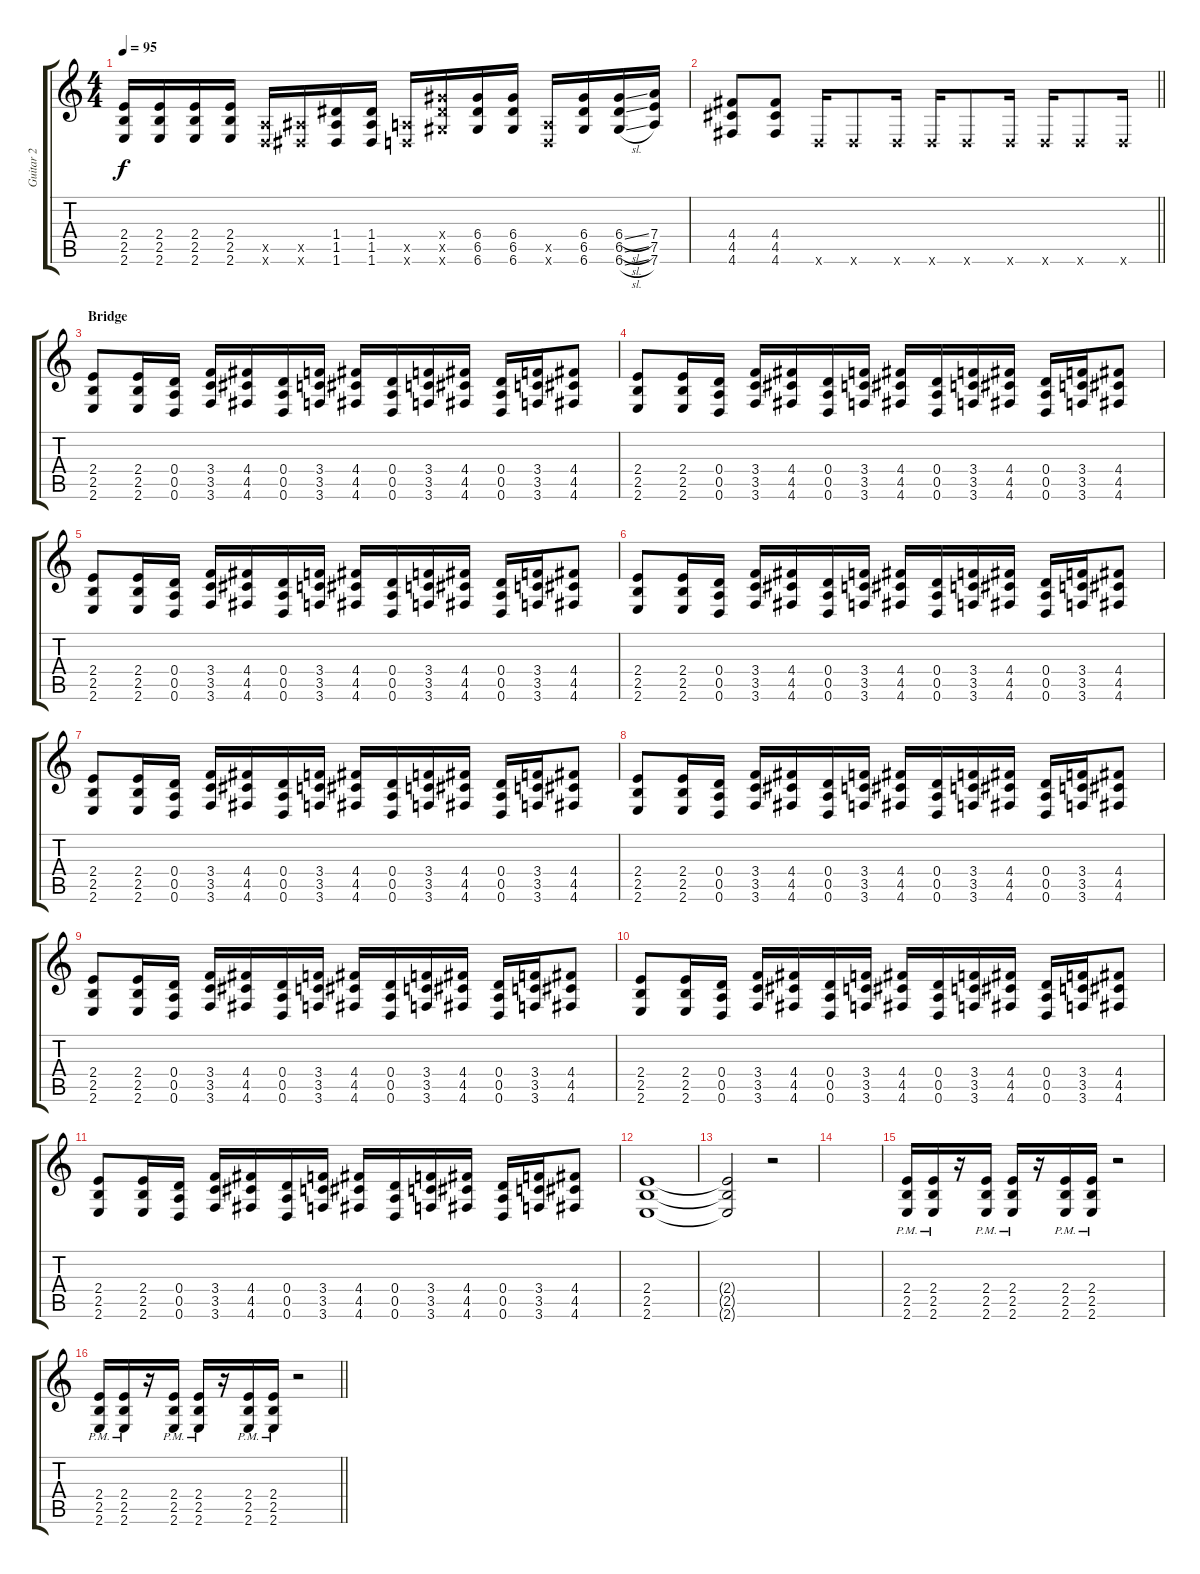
\track ("Guitar 2" "Guitar 2") {instrument distortionguitar}
\staff {score tabs}
\tuning (E4 B3 G3 D3 A2 D2) {hide}
\ts (4 4)
\tempo 95
\clef g2
\ks c
(2.4 2.5 2.6).16{dy f balance 0 instrument distortionguitar} (2.4 2.5 2.6).16 (2.4 2.5 2.6).16 (2.4 2.5 2.6).16 (0.5{x} 0.6{x}).16 (1.5{x} 1.6{x}).16 (1.4 1.5 1.6).16 (1.4 1.5 1.6).16 (0.5{x} 0.6{x}).16 (6.4{x} 6.5{x} 6.6{x}).16 (6.4 6.5 6.6).16 (6.4 6.5 6.6).16 (0.5{x} 0.6{x}).16 (6.4 6.5 6.6).16 (6.4{sl} 6.5{sl} 6.6{sl}).16 (7.4 7.5 7.6).16 |
\barLineRight lightlight
(4.4 4.5 4.6).8 (4.4 4.5 4.6).8 0.6{x}.16 0.6{x}.8 0.6{x}.16 0.6{x}.16 0.6{x}.8 0.6{x}.16 0.6{x}.16 0.6{x}.8 0.6{x}.16 |
\section ("" "Bridge")
(2.4 2.5 2.6).8 (2.4 2.5 2.6).16 (0.4 0.5 0.6).16 (3.4 3.5 3.6).16 (4.4 4.5 4.6).16 (0.4 0.5 0.6).16 (3.4 3.5 3.6).16 (4.4 4.5 4.6).16 (0.4 0.5 0.6).16 (3.4 3.5 3.6).16 (4.4 4.5 4.6).16 (0.4 0.5 0.6).16 (3.4 3.5 3.6).16 (4.4 4.5 4.6).8 |
(2.4 2.5 2.6).8 (2.4 2.5 2.6).16 (0.4 0.5 0.6).16 (3.4 3.5 3.6).16 (4.4 4.5 4.6).16 (0.4 0.5 0.6).16 (3.4 3.5 3.6).16 (4.4 4.5 4.6).16 (0.4 0.5 0.6).16 (3.4 3.5 3.6).16 (4.4 4.5 4.6).16 (0.4 0.5 0.6).16 (3.4 3.5 3.6).16 (4.4 4.5 4.6).8 |
(2.4 2.5 2.6).8 (2.4 2.5 2.6).16 (0.4 0.5 0.6).16 (3.4 3.5 3.6).16 (4.4 4.5 4.6).16 (0.4 0.5 0.6).16 (3.4 3.5 3.6).16 (4.4 4.5 4.6).16 (0.4 0.5 0.6).16 (3.4 3.5 3.6).16 (4.4 4.5 4.6).16 (0.4 0.5 0.6).16 (3.4 3.5 3.6).16 (4.4 4.5 4.6).8 |
(2.4 2.5 2.6).8 (2.4 2.5 2.6).16 (0.4 0.5 0.6).16 (3.4 3.5 3.6).16 (4.4 4.5 4.6).16 (0.4 0.5 0.6).16 (3.4 3.5 3.6).16 (4.4 4.5 4.6).16 (0.4 0.5 0.6).16 (3.4 3.5 3.6).16 (4.4 4.5 4.6).16 (0.4 0.5 0.6).16 (3.4 3.5 3.6).16 (4.4 4.5 4.6).8 |
(2.4 2.5 2.6).8 (2.4 2.5 2.6).16 (0.4 0.5 0.6).16 (3.4 3.5 3.6).16 (4.4 4.5 4.6).16 (0.4 0.5 0.6).16 (3.4 3.5 3.6).16 (4.4 4.5 4.6).16 (0.4 0.5 0.6).16 (3.4 3.5 3.6).16 (4.4 4.5 4.6).16 (0.4 0.5 0.6).16 (3.4 3.5 3.6).16 (4.4 4.5 4.6).8 |
(2.4 2.5 2.6).8 (2.4 2.5 2.6).16 (0.4 0.5 0.6).16 (3.4 3.5 3.6).16 (4.4 4.5 4.6).16 (0.4 0.5 0.6).16 (3.4 3.5 3.6).16 (4.4 4.5 4.6).16 (0.4 0.5 0.6).16 (3.4 3.5 3.6).16 (4.4 4.5 4.6).16 (0.4 0.5 0.6).16 (3.4 3.5 3.6).16 (4.4 4.5 4.6).8 |
(2.4 2.5 2.6).8 (2.4 2.5 2.6).16 (0.4 0.5 0.6).16 (3.4 3.5 3.6).16 (4.4 4.5 4.6).16 (0.4 0.5 0.6).16 (3.4 3.5 3.6).16 (4.4 4.5 4.6).16 (0.4 0.5 0.6).16 (3.4 3.5 3.6).16 (4.4 4.5 4.6).16 (0.4 0.5 0.6).16 (3.4 3.5 3.6).16 (4.4 4.5 4.6).8 |
(2.4 2.5 2.6).8 (2.4 2.5 2.6).16 (0.4 0.5 0.6).16 (3.4 3.5 3.6).16 (4.4 4.5 4.6).16 (0.4 0.5 0.6).16 (3.4 3.5 3.6).16 (4.4 4.5 4.6).16 (0.4 0.5 0.6).16 (3.4 3.5 3.6).16 (4.4 4.5 4.6).16 (0.4 0.5 0.6).16 (3.4 3.5 3.6).16 (4.4 4.5 4.6).8 |
(2.4 2.5 2.6).8 (2.4 2.5 2.6).16 (0.4 0.5 0.6).16 (3.4 3.5 3.6).16 (4.4 4.5 4.6).16 (0.4 0.5 0.6).16 (3.4 3.5 3.6).16 (4.4 4.5 4.6).16 (0.4 0.5 0.6).16 (3.4 3.5 3.6).16 (4.4 4.5 4.6).16 (0.4 0.5 0.6).16 (3.4 3.5 3.6).16 (4.4 4.5 4.6).8 |
(2.4 2.5 2.6).1 |
(2.4{t} 2.5{t} 2.6{t}).2 r.2 |
|
(2.4{pm} 2.5{pm} 2.6{pm}).16{balance 8} (2.4{pm} 2.5{pm} 2.6{pm}).16 r.16 (2.4{pm} 2.5{pm} 2.6{pm}).16 (2.4{pm} 2.5{pm} 2.6{pm}).16 r.16 (2.4{pm} 2.5{pm} 2.6{pm}).16 (2.4{pm} 2.5{pm} 2.6{pm}).16 r.2 |
\barLineRight lightlight
(2.4{pm} 2.5{pm} 2.6{pm}).16{balance 8} (2.4{pm} 2.5{pm} 2.6{pm}).16 r.16 (2.4{pm} 2.5{pm} 2.6{pm}).16 (2.4{pm} 2.5{pm} 2.6{pm}).16 r.16 (2.4{pm} 2.5{pm} 2.6{pm}).16 (2.4{pm} 2.5{pm} 2.6{pm}).16 r.2
